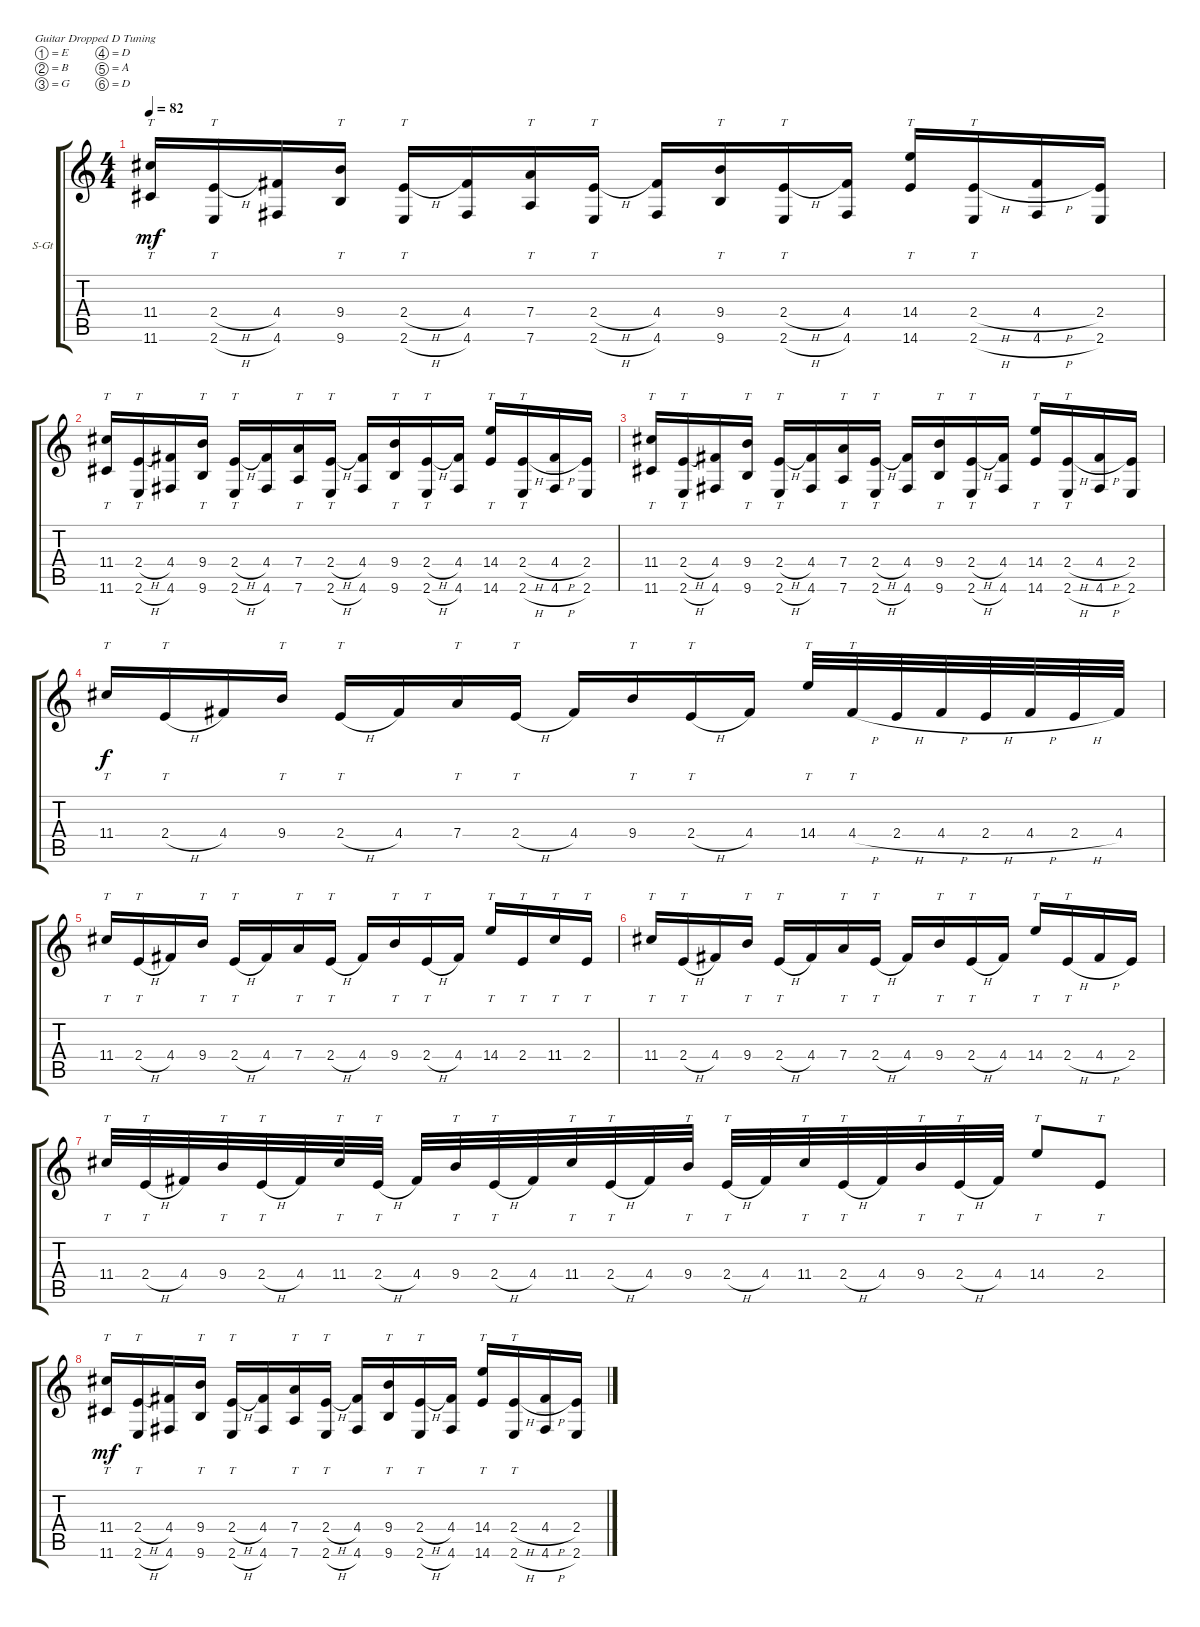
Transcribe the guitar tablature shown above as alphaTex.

\defaultSystemsLayout 4
\bracketExtendMode groupsimilarinstruments
\firstSystemTrackNameOrientation horizontal
\otherSystemsTrackNameOrientation horizontal
\track ("Rhythm Acoustic Guitar" "S-Gt") {instrument acousticguitarsteel}
\staff {score tabs}
\tuning (E4 B3 G3 D3 A2 D2)
\ts (4 4)
\tempo 82
\clef g2
\ks c
(11.6 11.4).16{tt dy mf} (2.6{h} 2.4{h}).16{tt} (4.6 4.4).16 (9.6 9.4).16{tt} (2.6{h} 2.4{h}).16{tt} (4.6 4.4).16 (7.6 7.4).16{tt} (2.6{h} 2.4{h}).16{tt} (4.6 4.4).16 (9.6 9.4).16{tt} (2.6{h} 2.4{h}).16{tt} (4.6 4.4).16 (14.6 14.4).16{tt} (2.6{h} 2.4{h}).16{tt} (4.6{h} 4.4{h}).16 (2.6 2.4).16 |
(11.6 11.4).16{tt} (2.6{h} 2.4{h}).16{tt} (4.6 4.4).16 (9.6 9.4).16{tt} (2.6{h} 2.4{h}).16{tt} (4.6 4.4).16 (7.6 7.4).16{tt} (2.6{h} 2.4{h}).16{tt} (4.6 4.4).16 (9.6 9.4).16{tt} (2.6{h} 2.4{h}).16{tt} (4.6 4.4).16 (14.6 14.4).16{tt} (2.6{h} 2.4{h}).16{tt} (4.6{h} 4.4{h}).16 (2.6 2.4).16 |
(11.6 11.4).16{tt} (2.6{h} 2.4{h}).16{tt} (4.6 4.4).16 (9.6 9.4).16{tt} (2.6{h} 2.4{h}).16{tt} (4.6 4.4).16 (7.6 7.4).16{tt} (2.6{h} 2.4{h}).16{tt} (4.6 4.4).16 (9.6 9.4).16{tt} (2.6{h} 2.4{h}).16{tt} (4.6 4.4).16 (14.6 14.4).16{tt} (2.6{h} 2.4{h}).16{tt} (4.6{h} 4.4{h}).16 (2.6 2.4).16 |
11.4.16{tt dy f} 2.4{h}.16{tt} 4.4.16 9.4.16{tt} 2.4{h}.16{tt} 4.4.16 7.4.16{tt} 2.4{h}.16{tt} 4.4.16 9.4.16{tt} 2.4{h}.16{tt} 4.4.16 14.4.32{tt} 4.4{h}.32{tt} 2.4{h}.32 4.4{h}.32 2.4{h}.32 4.4{h}.32 2.4{h}.32 4.4.32 |
11.4.16{tt} 2.4{h}.16{tt} 4.4.16 9.4.16{tt} 2.4{h}.16{tt} 4.4.16 7.4.16{tt} 2.4{h}.16{tt} 4.4.16 9.4.16{tt} 2.4{h}.16{tt} 4.4.16 14.4.16{tt} 2.4.16{tt} 11.4.16{tt} 2.4.16{tt} |
11.4.16{tt} 2.4{h}.16{tt} 4.4.16 9.4.16{tt} 2.4{h}.16{tt} 4.4.16 7.4.16{tt} 2.4{h}.16{tt} 4.4.16 9.4.16{tt} 2.4{h}.16{tt} 4.4.16 14.4.16{tt} 2.4{h}.16{tt} 4.4{h}.16 2.4.16 |
11.4.32{tt} 2.4{h}.32{tt} 4.4.32 9.4.32{tt} 2.4{h}.32{tt} 4.4.32 11.4.32{tt} 2.4{h}.32{tt} 4.4.32 9.4.32{tt} 2.4{h}.32{tt} 4.4.32 11.4.32{tt} 2.4{h}.32{tt} 4.4.32 9.4.32{tt} 2.4{h}.32{tt} 4.4.32 11.4.32{tt} 2.4{h}.32{tt} 4.4.32 9.4.32{tt} 2.4{h}.32{tt} 4.4.32 14.4.8{tt} 2.4.8{tt} |
(11.6 11.4).16{tt dy mf} (2.6{h} 2.4{h}).16{tt} (4.6 4.4).16 (9.6 9.4).16{tt} (2.6{h} 2.4{h}).16{tt} (4.6 4.4).16 (7.6 7.4).16{tt} (2.6{h} 2.4{h}).16{tt} (4.6 4.4).16 (9.6 9.4).16{tt} (2.6{h} 2.4{h}).16{tt} (4.6 4.4).16 (14.6 14.4).16{tt} (2.6{h} 2.4{h}).16{tt} (4.6{h} 4.4{h}).16 (2.6 2.4).16
